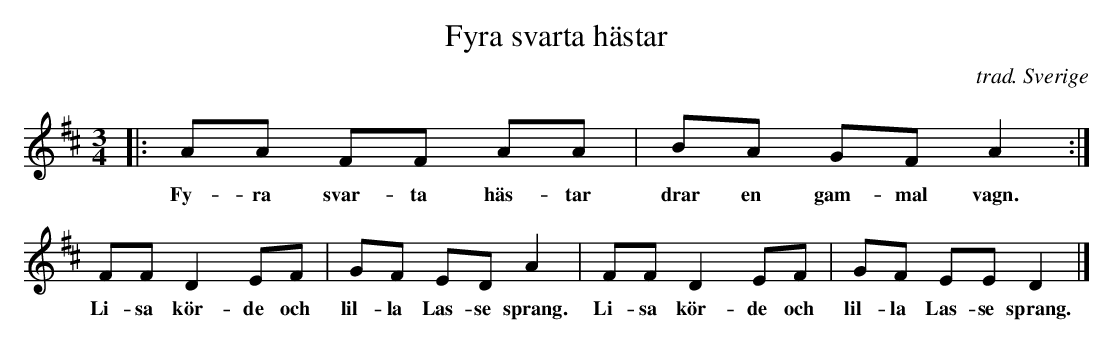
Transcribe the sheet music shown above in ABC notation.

X:1
T:Fyra svarta hästar
O:trad. Sverige
M:3/4
L:1/8
K:D
|: AA FF AA | BA GF A2 :|
w: Fy-ra svar-ta häs-tar drar en gam-mal vagn.
 FF D2 EF | GF ED A2 | FF D2 EF| GF EE D2 |]
w: Li-sa kör-de och lil-la Las-se sprang. Li-sa kör-de och lil-la Las-se sprang.
